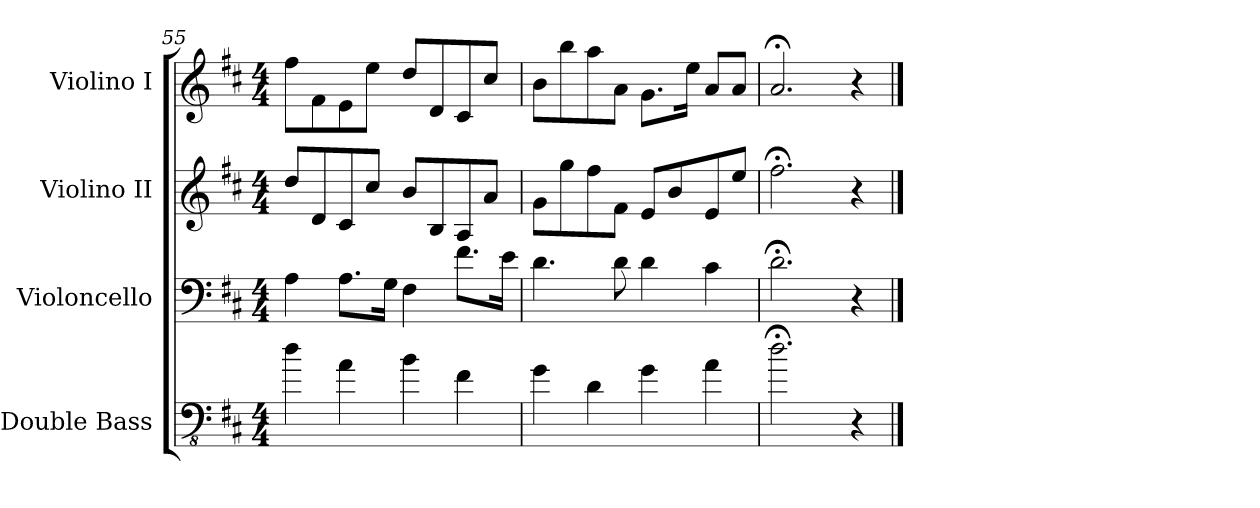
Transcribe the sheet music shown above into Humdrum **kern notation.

**kern	**kern	**kern	**kern
*part4	*part3	*part2	*part1
*staff4	*staff3	*staff2	*staff1
*I"Double Bass	*I"Violoncello	*I"Violino II	*I"Violino I
*I'Db.	*I'Vc.	*I'Vln. II	*I'Vln. I
*clefFv4	*clefF4	*clefG2	*clefG2
*ITrd7c12	*	*	*
*k[f#c#]	*k[f#c#]	*k[f#c#]	*k[f#c#]
*M4/4	*M4/4	*M4/4	*M4/4
=55	=55	=55	=55
4D\	4A\	8dd/L	8ff#\L
.	.	8d/	8f#\
4AA\	8.A\L	8c#/	8e\
.	.	8cc#/J	8ee\J
.	16G\Jk	.	.
4BB\	4F#\	8b/L	8dd/L
.	.	8B/	8d/
4FF#\	8.f#\L	8A/	8c#/
.	.	8a/J	8cc#/J
.	16e\Jk	.	.
!!LO:PB:g=z
=56	=56	=56	=56
4GG\	4.d\	8g\L	8b\L
.	.	8gg\	8bb\
4DD\	.	8ff#\	8aa\
.	8d\	8f#\J	8a\J
4GG\	4d\	8e/L	8.g\L
.	.	8b/	.
.	.	.	16ee\Jk
4AA\	4c#\	8e/	8a/L
.	.	8ee/J	8a/J
=57	=57	=57	=57
2.D;<\	2.d;<\	2.ff#;<\	2.a;</
4r	4r	4r	4r
==	==	==	==
*-	*-	*-	*-
